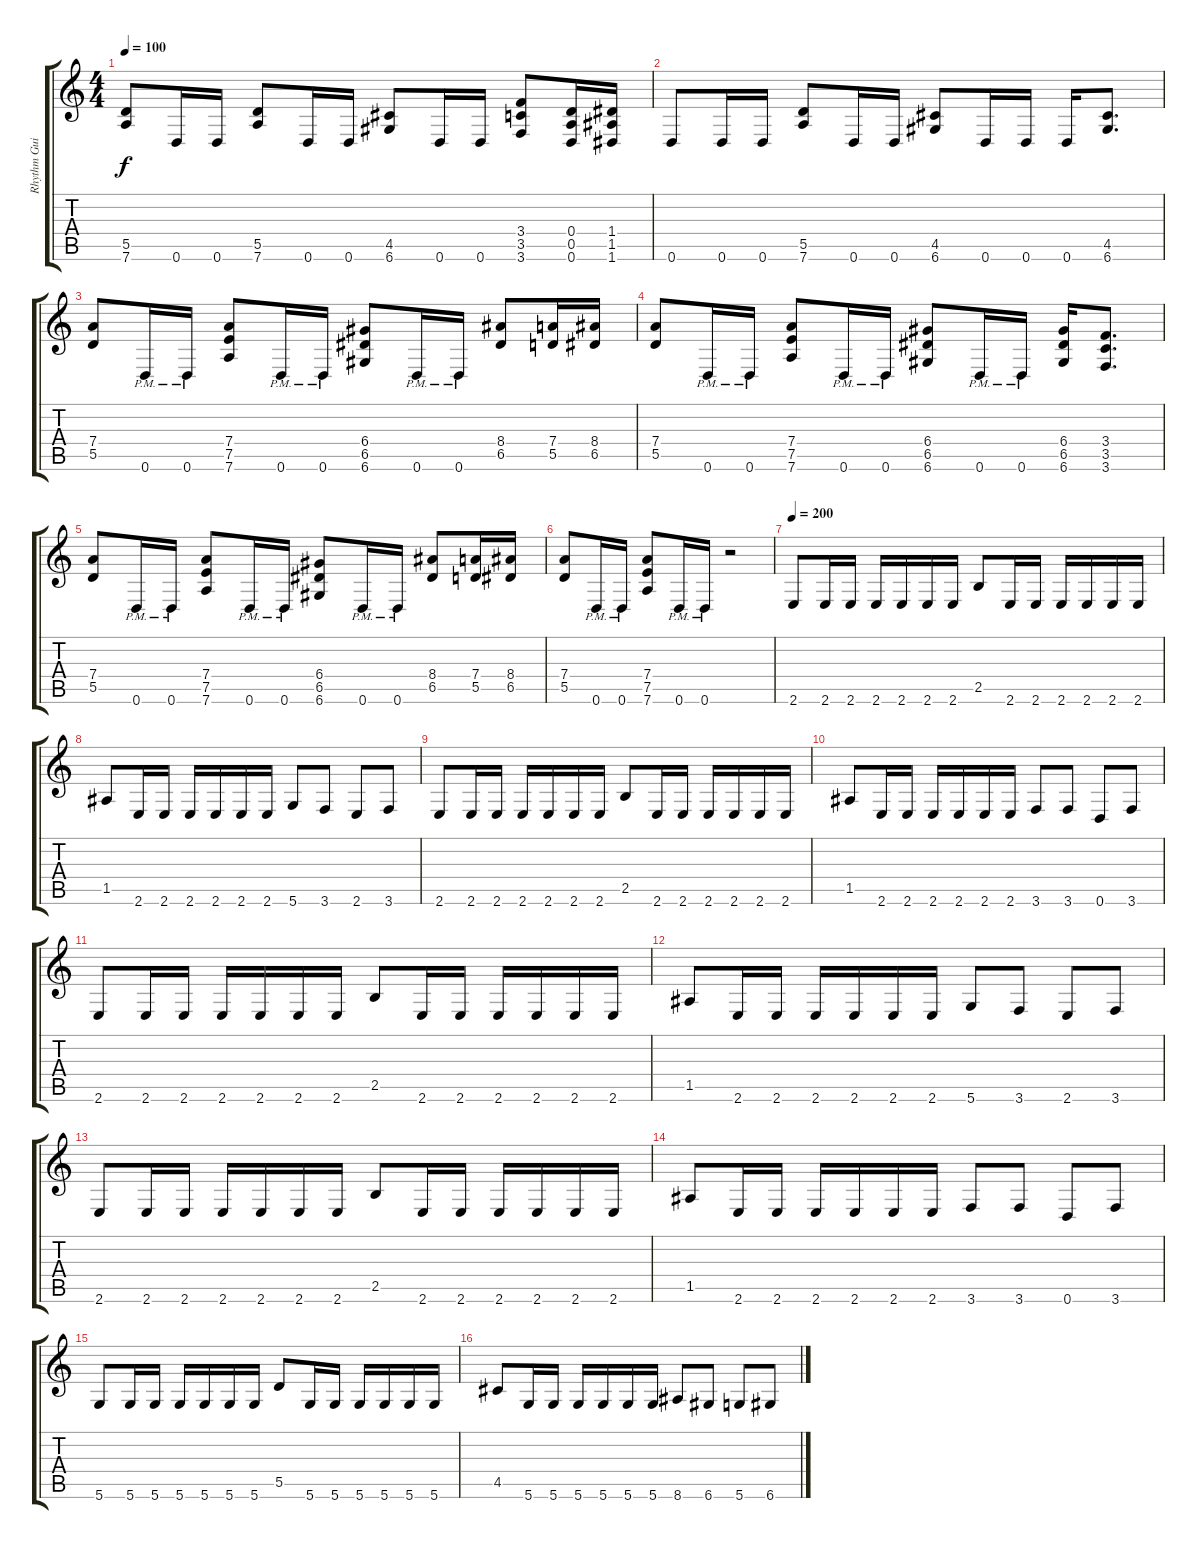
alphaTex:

\track ("Rhythm Guitar" "Rhythm Gui") {instrument distortionguitar}
\staff {score tabs}
\tuning (E4 B3 G3 D3 A2 D2) {hide}
\ts (4 4)
\tempo 100
\clef g2
\ks c
(5.5 7.6).8{dy f} 0.6.16 0.6.16 (5.5 7.6).8 0.6.16 0.6.16 (4.5 6.6).8 0.6.16 0.6.16 (3.4 3.5 3.6).8 (0.4 0.5 0.6).16 (1.4 1.5 1.6).16 |
0.6.8 0.6.16 0.6.16 (5.5 7.6).8 0.6.16 0.6.16 (4.5 6.6).8 0.6.16 0.6.16 0.6.16 (4.5 6.6).8{d} |
(7.4 5.5).8 0.6{pm}.16 0.6{pm}.16 (7.4 7.5 7.6).8 0.6{pm}.16 0.6{pm}.16 (6.4 6.5 6.6).8 0.6{pm}.16 0.6{pm}.16 (8.4 6.5).8 (7.4 5.5).16 (8.4 6.5).16 |
(7.4 5.5).8 0.6{pm}.16 0.6{pm}.16 (7.4 7.5 7.6).8 0.6{pm}.16 0.6{pm}.16 (6.4 6.5 6.6).8 0.6{pm}.16 0.6{pm}.16 (6.4 6.5 6.6).16 (3.4 3.5 3.6).8{d} |
(7.4 5.5).8 0.6{pm}.16 0.6{pm}.16 (7.4 7.5 7.6).8 0.6{pm}.16 0.6{pm}.16 (6.4 6.5 6.6).8 0.6{pm}.16 0.6{pm}.16 (8.4 6.5).8 (7.4 5.5).16 (8.4 6.5).16 |
(7.4 5.5).8 0.6{pm}.16 0.6{pm}.16 (7.4 7.5 7.6).8 0.6{pm}.16 0.6{pm}.16 r.2 |
\tempo 200
2.6.8 2.6.16 2.6.16 2.6.16 2.6.16 2.6.16 2.6.16 2.5.8 2.6.16 2.6.16 2.6.16 2.6.16 2.6.16 2.6.16 |
1.5.8 2.6.16 2.6.16 2.6.16 2.6.16 2.6.16 2.6.16 5.6.8 3.6.8 2.6.8 3.6.8 |
2.6.8 2.6.16 2.6.16 2.6.16 2.6.16 2.6.16 2.6.16 2.5.8 2.6.16 2.6.16 2.6.16 2.6.16 2.6.16 2.6.16 |
1.5.8 2.6.16 2.6.16 2.6.16 2.6.16 2.6.16 2.6.16 3.6.8 3.6.8 0.6.8 3.6.8 |
2.6.8 2.6.16 2.6.16 2.6.16 2.6.16 2.6.16 2.6.16 2.5.8 2.6.16 2.6.16 2.6.16 2.6.16 2.6.16 2.6.16 |
1.5.8 2.6.16 2.6.16 2.6.16 2.6.16 2.6.16 2.6.16 5.6.8 3.6.8 2.6.8 3.6.8 |
2.6.8 2.6.16 2.6.16 2.6.16 2.6.16 2.6.16 2.6.16 2.5.8 2.6.16 2.6.16 2.6.16 2.6.16 2.6.16 2.6.16 |
1.5.8 2.6.16 2.6.16 2.6.16 2.6.16 2.6.16 2.6.16 3.6.8 3.6.8 0.6.8 3.6.8 |
5.6.8 5.6.16 5.6.16 5.6.16 5.6.16 5.6.16 5.6.16 5.5.8 5.6.16 5.6.16 5.6.16 5.6.16 5.6.16 5.6.16 |
4.5.8 5.6.16 5.6.16 5.6.16 5.6.16 5.6.16 5.6.16 8.6.8 6.6.8 5.6.8 6.6.8
